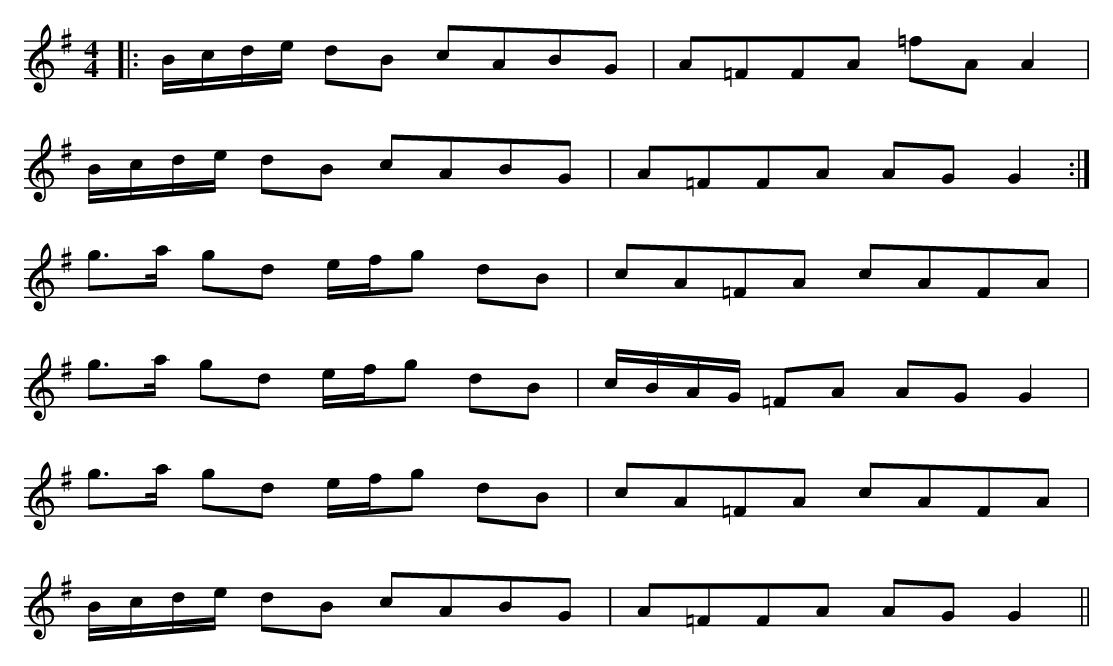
X:1
M:4/4
K:G
|:B/c/d/e/ dB cABG|A=FFA =fA A2|
B/c/d/e/ dB cABG|A=FFA AG G2:|
g>a gd e/f/g dB|cA=FA cAFA|
g>a gd e/f/g dB|c/B/A/G/ =FA AG G2|
g>a gd e/f/g dB|cA=FA cAFA|
B/c/d/e/ dB cABG|A=FFA AG G2||
